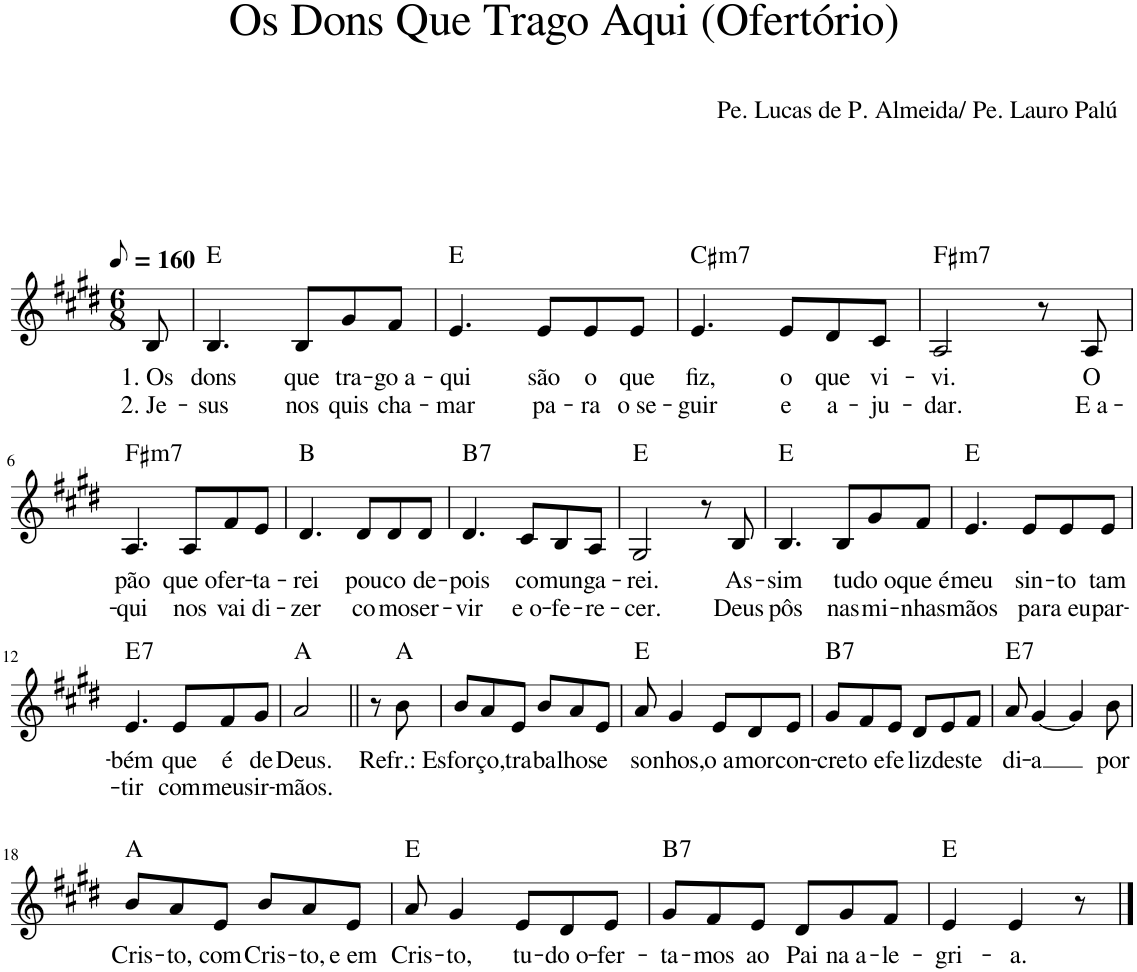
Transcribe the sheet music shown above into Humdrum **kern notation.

**kern	**text	**text	**harte
*part1	*part1	*part1	*part1
*staff1	*staff1	*staff1	*
*I"Voz	*	*	*
*I'Vo.	*	*	*
!!LO:PB:g=z
*clefG2	*	*	*
*k[f#c#g#d#]	*	*	*
*M6/8	*	*	*
*MM80	*	*	*
=1	=1	=1	=1
!LO:TX:a:t=Os Dons Que Trago Aqui (Ofertório)	!	!	!
!LO:TX:a:t=Pe. Lucas de P. Almeida/ Pe. Lauro Palú	!	!	!
!	!LO:LY:b	!LO:LY:b	!
8B/	1. Os	2. Je-	.
=2	=2	=2	=2
!	!LO:LY:b	!LO:LY:b	!
4.B/	dons	-sus	E:maj
!	!LO:LY:b	!LO:LY:b	!
8B/L	que	nos	.
!	!LO:LY:b	!LO:LY:b	!
8g#/	tra-	quis	.
!	!LO:LY:b	!LO:LY:b	!
8f#/J	-go a-	cha-	.
=3	=3	=3	=3
!	!LO:LY:b	!LO:LY:b	!
4.e/	-qui	-mar	E:maj
!	!LO:LY:b	!LO:LY:b	!
8e/L	são	pa-	.
!	!LO:LY:b	!LO:LY:b	!
8e/	o	-ra	.
!	!LO:LY:b	!LO:LY:b	!
8e/J	que	o se-	.
=4	=4	=4	=4
!	!LO:LY:b	!LO:LY:b	!LO:H:kt=m7
4.e/	fiz,	-guir	C#:min7
!	!LO:LY:b	!LO:LY:b	!
8e/L	o	e	.
!	!LO:LY:b	!LO:LY:b	!
8d#/	que	a-	.
!	!LO:LY:b	!LO:LY:b	!
8c#/J	vi-	-ju-	.
=5	=5	=5	=5
!	!LO:LY:b	!LO:LY:b	!LO:H:kt=m7
2A/	-vi.	-dar.	F#:min7
8r	.	.	.
!	!LO:LY:b	!LO:LY:b	!
8A/	O	E a-	.
!!LO:LB:g=z
=6	=6	=6	=6
!	!LO:LY:b	!LO:LY:b	!LO:H:kt=m7
4.A/	pão	-qui	F#:min7
!	!LO:LY:b	!LO:LY:b	!
8A/L	que o-	nos	.
!	!LO:LY:b	!LO:LY:b	!
8f#/	-fer-	vai	.
!	!LO:LY:b	!LO:LY:b	!
8e/J	-ta-	di-	.
=7	=7	=7	=7
!	!LO:LY:b	!LO:LY:b	!
4.d#/	-rei	-zer	B:maj
!	!LO:LY:b	!LO:LY:b	!
8d#/L	pou-	co-	.
!	!LO:LY:b	!LO:LY:b	!
8d#/	-co	-mo	.
!	!LO:LY:b	!LO:LY:b	!
8d#/J	de-	ser-	.
=8	=8	=8	=8
!	!LO:LY:b	!LO:LY:b	!LO:H:kt=7
4.d#/	-pois	-vir	B:7
!	!LO:LY:b	!LO:LY:b	!
8c#/L	co-	e o-	.
!	!LO:LY:b	!LO:LY:b	!
8B/	-mun-	-fe-	.
!	!LO:LY:b	!LO:LY:b	!
8A/J	-ga-	-re-	.
=9	=9	=9	=9
!	!LO:LY:b	!LO:LY:b	!
2G#/	-rei.	-cer.	E:maj
8r	.	.	.
!	!LO:LY:b	!LO:LY:b	!
8B/	As-	Deus	.
=10	=10	=10	=10
!	!LO:LY:b	!LO:LY:b	!
4.B/	-sim	pôs	E:maj
!	!LO:LY:b	!LO:LY:b	!
8B/L	tu-	nas	.
!	!LO:LY:b	!LO:LY:b	!
8g#/	-do o	mi-	.
!	!LO:LY:b	!LO:LY:b	!
8f#/J	que é	-nhas	.
=11	=11	=11	=11
!	!LO:LY:b	!LO:LY:b	!
4.e/	meu	mãos	E:maj
!	!LO:LY:b	!LO:LY:b	!
8e/L	sin-	pa-	.
!	!LO:LY:b	!LO:LY:b	!
8e/	-to	-ra eu	.
!	!LO:LY:b	!LO:LY:b	!
8e/J	tam-	par-	.
!!LO:LB:g=z
=12	=12	=12	=12
!	!LO:LY:b	!LO:LY:b	!LO:H:kt=7
4.e/	-bém	-tir	E:7
!	!LO:LY:b	!LO:LY:b	!
8e/L	que	com	.
!	!LO:LY:b	!LO:LY:b	!
8f#/	é	meus	.
!	!LO:LY:b	!LO:LY:b	!
8g#/J	de	ir-	.
=13	=13	=13	=13
!	!LO:LY:b	!LO:LY:b	!
2a/	Deus.	-mãos.	A:maj
8r	.	.	.
!	!LO:LY:b	!	!
8b\	Refr.: Es-	.	A:maj
=14	=14	=14	=14
!	!LO:LY:b	!	!
8b/L	-for-	.	.
!	!LO:LY:b	!	!
8a/	-ço,	.	.
!	!LO:LY:b	!	!
8e/J	tra-	.	.
!	!LO:LY:b	!	!
8b/L	-ba-	.	.
!	!LO:LY:b	!	!
8a/	-lhos	.	.
!	!LO:LY:b	!	!
8e/J	e	.	.
=15	=15	=15	=15
!	!LO:LY:b	!	!
8a/	so-	.	E:maj
!	!LO:LY:b	!	!
4g#/	-nhos,	.	.
!	!LO:LY:b	!	!
8e/L	o a-	.	.
!	!LO:LY:b	!	!
8d#/	-mor	.	.
!	!LO:LY:b	!	!
8e/J	con-	.	.
=16	=16	=16	=16
!	!LO:LY:b	!	!LO:H:kt=7
8g#/L	-cre-	.	B:7
!	!LO:LY:b	!	!
8f#/	-to e	.	.
!	!LO:LY:b	!	!
8e/J	fe-	.	.
!	!LO:LY:b	!	!
8d#/L	-liz	.	.
!	!LO:LY:b	!	!
8e/	des-	.	.
!	!LO:LY:b	!	!
8f#/J	-te	.	.
=17	=17	=17	=17
!	!LO:LY:b	!	!LO:H:kt=7
8a/	di-	.	E:7
!	!LO:LY:b	!	!
[4g#/	-a	.	.
4g#/]	.	.	.
!	!LO:LY:b	!	!
8b\	por	.	.
!!LO:LB:g=z
=18	=18	=18	=18
!	!LO:LY:b	!	!
8b/L	Cris-	.	A:maj
!	!LO:LY:b	!	!
8a/	-to,	.	.
!	!LO:LY:b	!	!
8e/J	com	.	.
!	!LO:LY:b	!	!
8b/L	Cris-	.	.
!	!LO:LY:b	!	!
8a/	-to,	.	.
!	!LO:LY:b	!	!
8e/J	e em	.	.
=19	=19	=19	=19
!	!LO:LY:b	!	!
8a/	Cris-	.	E:maj
!	!LO:LY:b	!	!
4g#/	-to,	.	.
!	!LO:LY:b	!	!
8e/L	tu-	.	.
!	!LO:LY:b	!	!
8d#/	-do o-	.	.
!	!LO:LY:b	!	!
8e/J	-fer-	.	.
=20	=20	=20	=20
!	!LO:LY:b	!	!LO:H:kt=7
8g#/L	-ta-	.	B:7
!	!LO:LY:b	!	!
8f#/	-mos	.	.
!	!LO:LY:b	!	!
8e/J	ao	.	.
!	!LO:LY:b	!	!
8d#/L	Pai	.	.
!	!LO:LY:b	!	!
8g#/	na a-	.	.
!	!LO:LY:b	!	!
8f#/J	-le-	.	.
=21	=21	=21	=21
!	!LO:LY:b	!	!
4e/	-gri-	.	E:maj
!	!LO:LY:b	!	!
4e/	-a.	.	.
8r	.	.	.
==	==	==	==
*-	*-	*-	*-
